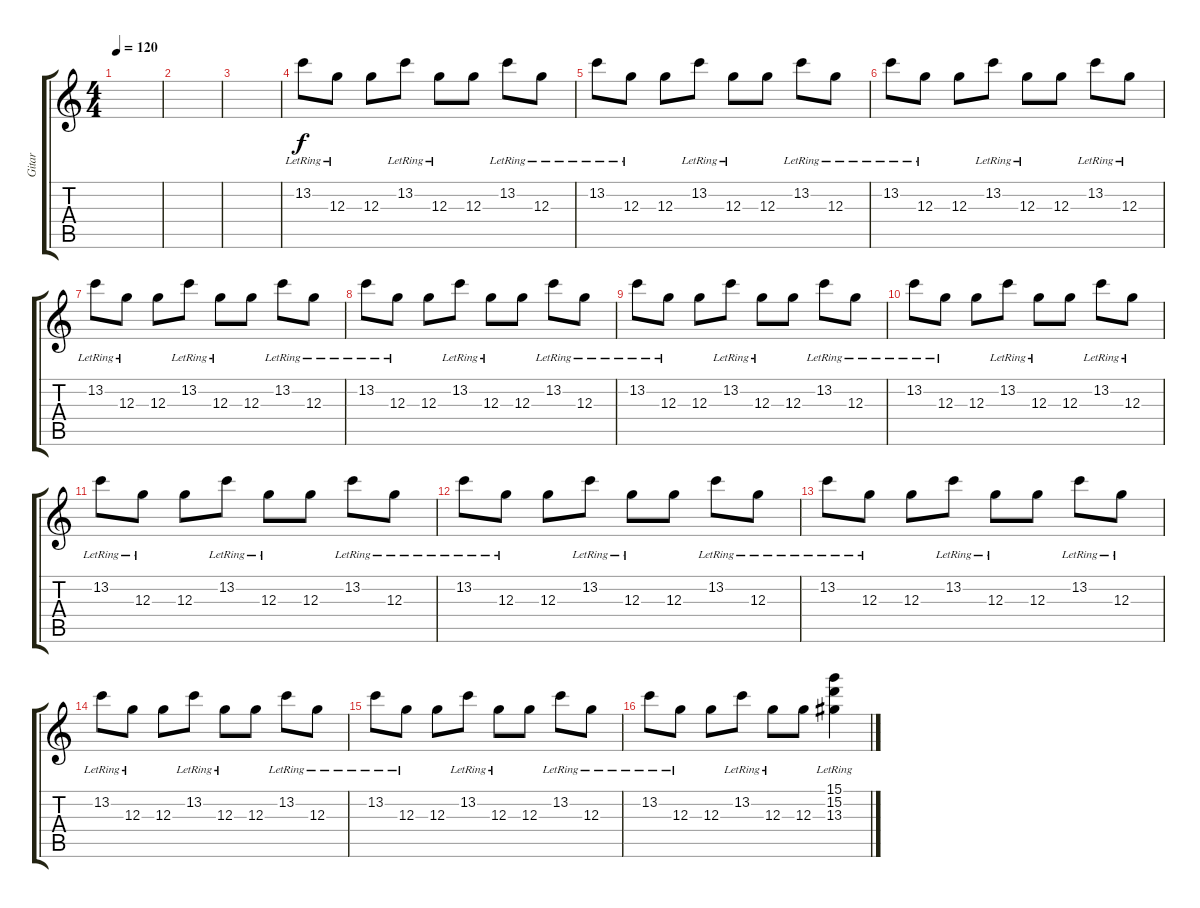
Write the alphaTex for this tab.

\track ("Gitar " "Gitar ") {instrument overdrivenguitar}
\staff {score tabs}
\tuning (E4 B3 G3 D3 A2 E2) {hide}
\ts (4 4)
\tempo 120
\clef g2
\ks c
|
|
|
13.2{lr}.8{volume 6} 12.3{lr}.8 12.3.8 13.2{lr}.8 12.3{lr}.8 12.3.8 13.2{lr}.8 12.3{lr}.8 |
13.2{lr}.8 12.3{lr}.8 12.3.8 13.2{lr}.8 12.3{lr}.8 12.3.8 13.2{lr}.8 12.3{lr}.8 |
13.2{lr}.8 12.3{lr}.8 12.3.8 13.2{lr}.8 12.3{lr}.8 12.3.8 13.2{lr}.8 12.3{lr}.8 |
13.2{lr}.8 12.3{lr}.8 12.3.8 13.2{lr}.8 12.3{lr}.8 12.3.8 13.2{lr}.8 12.3{lr}.8 |
13.2{lr}.8 12.3{lr}.8 12.3.8 13.2{lr}.8 12.3{lr}.8 12.3.8 13.2{lr}.8 12.3{lr}.8 |
13.2{lr}.8 12.3{lr}.8 12.3.8 13.2{lr}.8 12.3{lr}.8 12.3.8 13.2{lr}.8 12.3{lr}.8 |
13.2{lr}.8 12.3{lr}.8 12.3.8 13.2{lr}.8 12.3{lr}.8 12.3.8 13.2{lr}.8 12.3{lr}.8 |
13.2{lr}.8 12.3{lr}.8 12.3.8 13.2{lr}.8 12.3{lr}.8 12.3.8 13.2{lr}.8 12.3{lr}.8 |
13.2{lr}.8 12.3{lr}.8 12.3.8 13.2{lr}.8 12.3{lr}.8 12.3.8 13.2{lr}.8 12.3{lr}.8 |
13.2{lr}.8 12.3{lr}.8 12.3.8 13.2{lr}.8 12.3{lr}.8 12.3.8 13.2{lr}.8 12.3{lr}.8 |
13.2{lr}.8 12.3{lr}.8 12.3.8 13.2{lr}.8 12.3{lr}.8 12.3.8 13.2{lr}.8 12.3{lr}.8 |
13.2{lr}.8 12.3{lr}.8 12.3.8 13.2{lr}.8 12.3{lr}.8 12.3.8 13.2{lr}.8 12.3{lr}.8 |
13.2{lr}.8 12.3{lr}.8 12.3.8 13.2{lr}.8 12.3{lr}.8 12.3.8 (15.1 15.2{lr} 13.3).4
